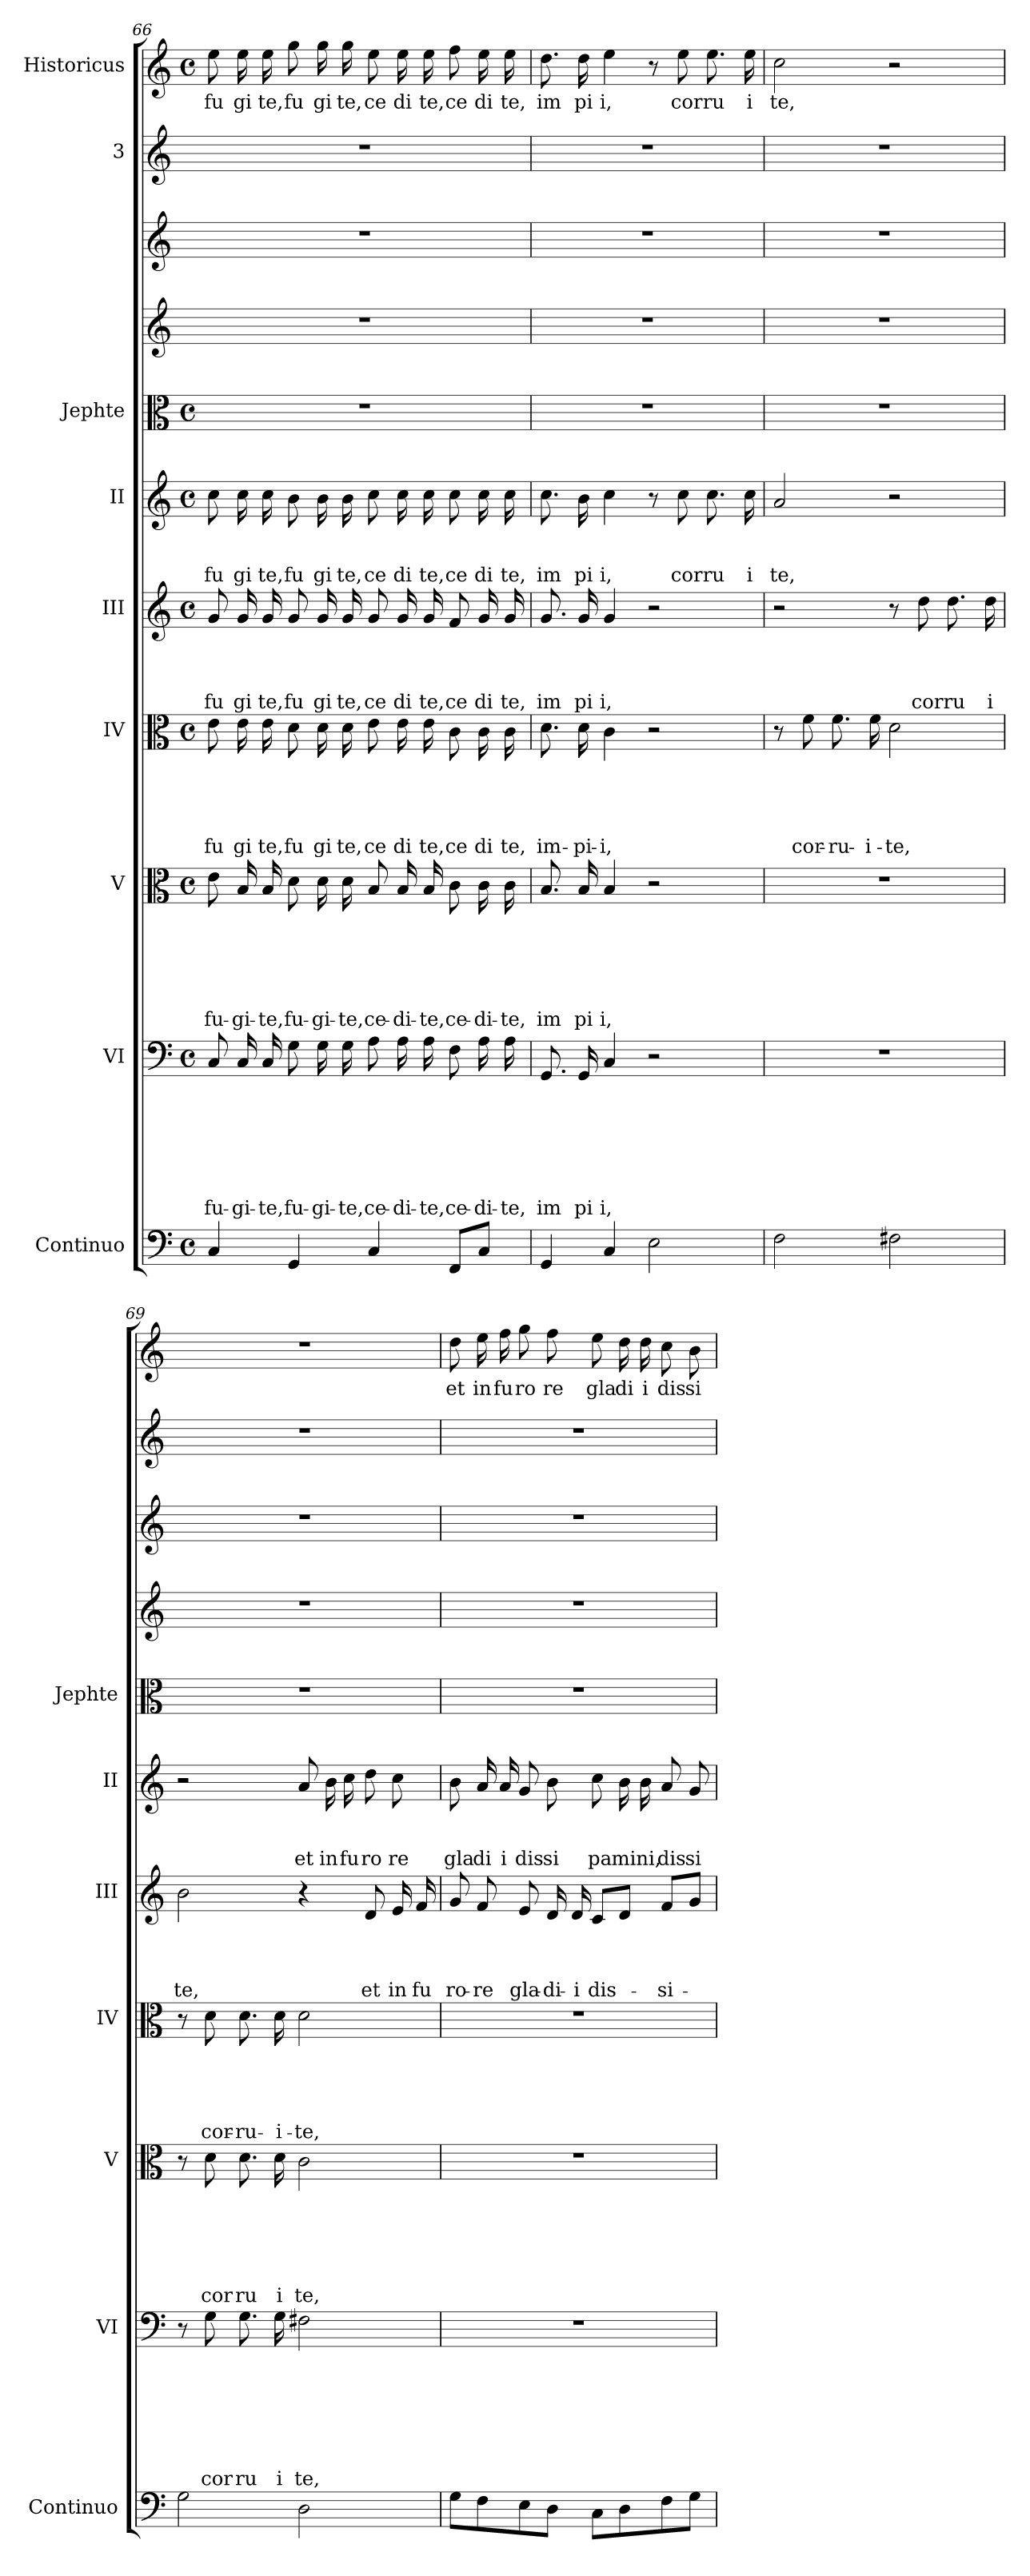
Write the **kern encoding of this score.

**kern	**kern	**text	**text	**text	**text	**text	**text	**text	**kern	**text	**text	**text	**text	**text	**text	**kern	**text	**text	**text	**text	**text	**kern	**text	**text	**text	**text	**kern	**text	**text	**text	**kern	**kern	**kern	**kern	**kern	**text
*part11	*part10	*part10	*part10	*part10	*part10	*part10	*part10	*part10	*part9	*part9	*part9	*part9	*part9	*part9	*part9	*part8	*part8	*part8	*part8	*part8	*part8	*part7	*part7	*part7	*part7	*part7	*part6	*part6	*part6	*part6	*part5	*part4	*part3	*part2	*part1	*part1
*staff11	*staff10	*staff10	*staff10	*staff10	*staff10	*staff10	*staff10	*staff10	*staff9	*staff9	*staff9	*staff9	*staff9	*staff9	*staff9	*staff8	*staff8	*staff8	*staff8	*staff8	*staff8	*staff7	*staff7	*staff7	*staff7	*staff7	*staff6	*staff6	*staff6	*staff6	*staff5	*staff4	*staff3	*staff2	*staff1	*staff1
*I"Continuo	*I"VI	*	*	*	*	*	*	*	*I"V	*	*	*	*	*	*	*I"IV	*	*	*	*	*	*I"III	*	*	*	*	*I"II	*	*	*	*I"Jephte	*	*	*I"3	*I"Historicus	*
*I'Continuo	*I'VI	*	*	*	*	*	*	*	*I'V	*	*	*	*	*	*	*I'IV	*	*	*	*	*	*I'III	*	*	*	*	*I'II	*	*	*	*I'Jephte	*	*	*	*	*
*clefF4	*clefF4	*	*	*	*	*	*	*	*clefC3	*	*	*	*	*	*	*clefC3	*	*	*	*	*	*clefG2	*	*	*	*	*clefG2	*	*	*	*clefC3	*clefG2	*clefG2	*clefG2	*clefG2	*
*k[]	*k[]	*	*	*	*	*	*	*	*k[]	*	*	*	*	*	*	*k[]	*	*	*	*	*	*k[]	*	*	*	*	*k[]	*	*	*	*k[]	*k[]	*k[]	*k[]	*k[]	*
*C:	*C:	*	*	*	*	*	*	*	*C:	*	*	*	*	*	*	*C:	*	*	*	*	*	*C:	*	*	*	*	*C:	*	*	*	*C:	*C:	*C:	*C:	*C:	*
*M4/4	*M4/4	*	*	*	*	*	*	*	*M4/4	*	*	*	*	*	*	*M4/4	*	*	*	*	*	*M4/4	*	*	*	*	*M4/4	*	*	*	*M4/4	*	*	*	*M4/4	*
*met(c)	*met(c)	*	*	*	*	*	*	*	*met(c)	*	*	*	*	*	*	*met(c)	*	*	*	*	*	*met(c)	*	*	*	*	*met(c)	*	*	*	*met(c)	*	*	*	*met(c)	*
=66	=66	=66	=66	=66	=66	=66	=66	=66	=66	=66	=66	=66	=66	=66	=66	=66	=66	=66	=66	=66	=66	=66	=66	=66	=66	=66	=66	=66	=66	=66	=66	=66	=66	=66	=66	=66
!	!	!	!	!	!	!	!	!LO:LY:b	!	!	!	!	!	!	!LO:LY:b	!	!	!	!	!	!LO:LY:b	!	!	!	!	!LO:LY:b	!	!	!	!LO:LY:b	!	!	!	!	!	!LO:LY:b
4C/	8C/	.	.	.	.	.	.	fu-	8e\	.	.	.	.	.	fu-	8e\	.	.	.	.	fu	8g/	.	.	.	fu	8cc\	.	.	fu	1r	1r	1r	1r	8ee\	fu
!	!	!	!	!	!	!	!	!LO:LY:b	!	!	!	!	!	!	!LO:LY:b	!	!	!	!	!	!LO:LY:b	!	!	!	!	!LO:LY:b	!	!	!	!LO:LY:b	!	!	!	!	!	!LO:LY:b
.	16C/	.	.	.	.	.	.	-gi-	16B/	.	.	.	.	.	-gi-	16e\	.	.	.	.	gi	16g/	.	.	.	gi	16cc\	.	.	gi	.	.	.	.	16ee\	gi
!	!	!	!	!	!	!	!	!LO:LY:b	!	!	!	!	!	!	!LO:LY:b	!	!	!	!	!	!LO:LY:b	!	!	!	!	!LO:LY:b	!	!	!	!LO:LY:b	!	!	!	!	!	!LO:LY:b
.	16C/	.	.	.	.	.	.	-te,	16B/	.	.	.	.	.	-te,	16e\	.	.	.	.	te,	16g/	.	.	.	te,	16cc\	.	.	te,	.	.	.	.	16ee\	te,
!	!	!	!	!	!	!	!	!LO:LY:b	!	!	!	!	!	!	!LO:LY:b	!	!	!	!	!	!LO:LY:b	!	!	!	!	!LO:LY:b	!	!	!	!LO:LY:b	!	!	!	!	!	!LO:LY:b
4GG/	8G\	.	.	.	.	.	.	fu-	8d\	.	.	.	.	.	fu-	8d\	.	.	.	.	fu	8g/	.	.	.	fu	8b\	.	.	fu	.	.	.	.	8gg\	fu
!	!	!	!	!	!	!	!	!LO:LY:b	!	!	!	!	!	!	!LO:LY:b	!	!	!	!	!	!LO:LY:b	!	!	!	!	!LO:LY:b	!	!	!	!LO:LY:b	!	!	!	!	!	!LO:LY:b
.	16G\	.	.	.	.	.	.	-gi-	16d\	.	.	.	.	.	-gi-	16d\	.	.	.	.	gi	16g/	.	.	.	gi	16b\	.	.	gi	.	.	.	.	16gg\	gi
!	!	!	!	!	!	!	!	!LO:LY:b	!	!	!	!	!	!	!LO:LY:b	!	!	!	!	!	!LO:LY:b	!	!	!	!	!LO:LY:b	!	!	!	!LO:LY:b	!	!	!	!	!	!LO:LY:b
.	16G\	.	.	.	.	.	.	-te,	16d\	.	.	.	.	.	-te,	16d\	.	.	.	.	te,	16g/	.	.	.	te,	16b\	.	.	te,	.	.	.	.	16gg\	te,
!	!	!	!	!	!	!	!	!LO:LY:b	!	!	!	!	!	!	!LO:LY:b	!	!	!	!	!	!LO:LY:b	!	!	!	!	!LO:LY:b	!	!	!	!LO:LY:b	!	!	!	!	!	!LO:LY:b
4C/	8A\	.	.	.	.	.	.	ce-	8B/	.	.	.	.	.	ce-	8e\	.	.	.	.	ce	8g/	.	.	.	ce	8cc\	.	.	ce	.	.	.	.	8ee\	ce
!	!	!	!	!	!	!	!	!LO:LY:b	!	!	!	!	!	!	!LO:LY:b	!	!	!	!	!	!LO:LY:b	!	!	!	!	!LO:LY:b	!	!	!	!LO:LY:b	!	!	!	!	!	!LO:LY:b
.	16A\	.	.	.	.	.	.	-di-	16B/	.	.	.	.	.	-di-	16e\	.	.	.	.	di	16g/	.	.	.	di	16cc\	.	.	di	.	.	.	.	16ee\	di
!	!	!	!	!	!	!	!	!LO:LY:b	!	!	!	!	!	!	!LO:LY:b	!	!	!	!	!	!LO:LY:b	!	!	!	!	!LO:LY:b	!	!	!	!LO:LY:b	!	!	!	!	!	!LO:LY:b
.	16A\	.	.	.	.	.	.	-te,	16B/	.	.	.	.	.	-te,	16e\	.	.	.	.	te,	16g/	.	.	.	te,	16cc\	.	.	te,	.	.	.	.	16ee\	te,
!	!	!	!	!	!	!	!	!LO:LY:b	!	!	!	!	!	!	!LO:LY:b	!	!	!	!	!	!LO:LY:b	!	!	!	!	!LO:LY:b	!	!	!	!LO:LY:b	!	!	!	!	!	!LO:LY:b
8FF/L	8F\	.	.	.	.	.	.	ce-	8c\	.	.	.	.	.	ce-	8c\	.	.	.	.	ce	8f/	.	.	.	ce	8cc\	.	.	ce	.	.	.	.	8ff\	ce
!	!	!	!	!	!	!	!	!LO:LY:b	!	!	!	!	!	!	!LO:LY:b	!	!	!	!	!	!LO:LY:b	!	!	!	!	!LO:LY:b	!	!	!	!LO:LY:b	!	!	!	!	!	!LO:LY:b
8C/J	16A\	.	.	.	.	.	.	-di-	16c\	.	.	.	.	.	-di-	16c\	.	.	.	.	di	16g/	.	.	.	di	16cc\	.	.	di	.	.	.	.	16ee\	di
!	!	!	!	!	!	!	!	!LO:LY:b	!	!	!	!	!	!	!LO:LY:b	!	!	!	!	!	!LO:LY:b	!	!	!	!	!LO:LY:b	!	!	!	!LO:LY:b	!	!	!	!	!	!LO:LY:b
.	16A\	.	.	.	.	.	.	-te,	16c\	.	.	.	.	.	-te,	16c\	.	.	.	.	te,	16g/	.	.	.	te,	16cc\	.	.	te,	.	.	.	.	16ee\	te,
!!LO:LB:g=z
=67	=67	=67	=67	=67	=67	=67	=67	=67	=67	=67	=67	=67	=67	=67	=67	=67	=67	=67	=67	=67	=67	=67	=67	=67	=67	=67	=67	=67	=67	=67	=67	=67	=67	=67	=67	=67
!	!	!	!	!	!	!	!	!LO:LY:b	!	!	!	!	!	!	!LO:LY:b	!	!	!	!	!	!LO:LY:b	!	!	!	!	!LO:LY:b	!	!	!	!LO:LY:b	!	!	!	!	!	!LO:LY:b
4GG/	8.GG/	.	.	.	.	.	.	im	8.B/	.	.	.	.	.	im	8.d\	.	.	.	.	im-	8.g/	.	.	.	im	8.cc\	.	.	im	1r	1r	1r	1r	8.dd\	im
!	!	!	!	!	!	!	!	!LO:LY:b	!	!	!	!	!	!	!LO:LY:b	!	!	!	!	!	!LO:LY:b	!	!	!	!	!LO:LY:b	!	!	!	!LO:LY:b	!	!	!	!	!	!LO:LY:b
.	16GG/	.	.	.	.	.	.	pi	16B/	.	.	.	.	.	pi	16d\	.	.	.	.	-pi-	16g/	.	.	.	pi	16b\	.	.	pi	.	.	.	.	16dd\	pi
!	!	!	!	!	!	!	!	!LO:LY:b	!	!	!	!	!	!	!LO:LY:b	!	!	!	!	!	!LO:LY:b	!	!	!	!	!LO:LY:b	!	!	!	!LO:LY:b	!	!	!	!	!	!LO:LY:b
4C/	4C/	.	.	.	.	.	.	i,	4B/	.	.	.	.	.	i,	4c\	.	.	.	.	-i,	4g/	.	.	.	i,	4cc\	.	.	i,	.	.	.	.	4ee\	i,
2E\	2r	.	.	.	.	.	.	.	2r	.	.	.	.	.	.	2r	.	.	.	.	.	2r	.	.	.	.	8r	.	.	.	.	.	.	.	8r	.
!	!	!	!	!	!	!	!	!	!	!	!	!	!	!	!	!	!	!	!	!	!	!	!	!	!	!	!	!	!	!LO:LY:b	!	!	!	!	!	!LO:LY:b
.	.	.	.	.	.	.	.	.	.	.	.	.	.	.	.	.	.	.	.	.	.	.	.	.	.	.	8cc\	.	.	cor	.	.	.	.	8ee\	cor
!	!	!	!	!	!	!	!	!	!	!	!	!	!	!	!	!	!	!	!	!	!	!	!	!	!	!	!	!	!	!LO:LY:b	!	!	!	!	!	!LO:LY:b
.	.	.	.	.	.	.	.	.	.	.	.	.	.	.	.	.	.	.	.	.	.	.	.	.	.	.	8.cc\	.	.	ru	.	.	.	.	8.ee\	ru
!	!	!	!	!	!	!	!	!	!	!	!	!	!	!	!	!	!	!	!	!	!	!	!	!	!	!	!	!	!	!LO:LY:b	!	!	!	!	!	!LO:LY:b
.	.	.	.	.	.	.	.	.	.	.	.	.	.	.	.	.	.	.	.	.	.	.	.	.	.	.	16cc\	.	.	i	.	.	.	.	16ee\	i
=68	=68	=68	=68	=68	=68	=68	=68	=68	=68	=68	=68	=68	=68	=68	=68	=68	=68	=68	=68	=68	=68	=68	=68	=68	=68	=68	=68	=68	=68	=68	=68	=68	=68	=68	=68	=68
!	!	!	!	!	!	!	!	!	!	!	!	!	!	!	!	!	!	!	!	!	!	!	!	!	!	!	!	!	!	!LO:LY:b	!	!	!	!	!	!LO:LY:b
2F\	1r	.	.	.	.	.	.	.	1r	.	.	.	.	.	.	8r	.	.	.	.	.	2r	.	.	.	.	2a/	.	.	te,	1r	1r	1r	1r	2cc\	te,
!	!	!	!	!	!	!	!	!	!	!	!	!	!	!	!	!	!	!	!	!	!LO:LY:b	!	!	!	!	!	!	!	!	!	!	!	!	!	!	!
.	.	.	.	.	.	.	.	.	.	.	.	.	.	.	.	8f\	.	.	.	.	cor-	.	.	.	.	.	.	.	.	.	.	.	.	.	.	.
!	!	!	!	!	!	!	!	!	!	!	!	!	!	!	!	!	!	!	!	!	!LO:LY:b	!	!	!	!	!	!	!	!	!	!	!	!	!	!	!
.	.	.	.	.	.	.	.	.	.	.	.	.	.	.	.	8.f\	.	.	.	.	-ru-	.	.	.	.	.	.	.	.	.	.	.	.	.	.	.
!	!	!	!	!	!	!	!	!	!	!	!	!	!	!	!	!	!	!	!	!	!LO:LY:b	!	!	!	!	!	!	!	!	!	!	!	!	!	!	!
.	.	.	.	.	.	.	.	.	.	.	.	.	.	.	.	16f\	.	.	.	.	-i-	.	.	.	.	.	.	.	.	.	.	.	.	.	.	.
!	!	!	!	!	!	!	!	!	!	!	!	!	!	!	!	!	!	!	!	!	!LO:LY:b	!	!	!	!	!	!	!	!	!	!	!	!	!	!	!
2F#X\	.	.	.	.	.	.	.	.	.	.	.	.	.	.	.	2d\	.	.	.	.	-te,	8r	.	.	.	.	2r	.	.	.	.	.	.	.	2r	.
!	!	!	!	!	!	!	!	!	!	!	!	!	!	!	!	!	!	!	!	!	!	!	!	!	!	!LO:LY:b	!	!	!	!	!	!	!	!	!	!
.	.	.	.	.	.	.	.	.	.	.	.	.	.	.	.	.	.	.	.	.	.	8dd\	.	.	.	cor	.	.	.	.	.	.	.	.	.	.
!	!	!	!	!	!	!	!	!	!	!	!	!	!	!	!	!	!	!	!	!	!	!	!	!	!	!LO:LY:b	!	!	!	!	!	!	!	!	!	!
.	.	.	.	.	.	.	.	.	.	.	.	.	.	.	.	.	.	.	.	.	.	8.dd\	.	.	.	ru	.	.	.	.	.	.	.	.	.	.
!	!	!	!	!	!	!	!	!	!	!	!	!	!	!	!	!	!	!	!	!	!	!	!	!	!	!LO:LY:b	!	!	!	!	!	!	!	!	!	!
.	.	.	.	.	.	.	.	.	.	.	.	.	.	.	.	.	.	.	.	.	.	16dd\	.	.	.	i	.	.	.	.	.	.	.	.	.	.
=69	=69	=69	=69	=69	=69	=69	=69	=69	=69	=69	=69	=69	=69	=69	=69	=69	=69	=69	=69	=69	=69	=69	=69	=69	=69	=69	=69	=69	=69	=69	=69	=69	=69	=69	=69	=69
!	!	!	!	!	!	!	!	!	!	!	!	!	!	!	!	!	!	!	!	!	!	!	!	!	!	!LO:LY:b	!	!	!	!	!	!	!	!	!	!
2G\	8r	.	.	.	.	.	.	.	8r	.	.	.	.	.	.	8r	.	.	.	.	.	2b\	.	.	.	te,	2r	.	.	.	1r	1r	1r	1r	1r	.
!	!	!	!	!	!	!	!	!LO:LY:b	!	!	!	!	!	!	!LO:LY:b	!	!	!	!	!	!LO:LY:b	!	!	!	!	!	!	!	!	!	!	!	!	!	!	!
.	8G\	.	.	.	.	.	.	cor	8d\	.	.	.	.	.	cor	8d\	.	.	.	.	cor-	.	.	.	.	.	.	.	.	.	.	.	.	.	.	.
!	!	!	!	!	!	!	!	!LO:LY:b	!	!	!	!	!	!	!LO:LY:b	!	!	!	!	!	!LO:LY:b	!	!	!	!	!	!	!	!	!	!	!	!	!	!	!
.	8.G\	.	.	.	.	.	.	ru	8.d\	.	.	.	.	.	ru	8.d\	.	.	.	.	-ru-	.	.	.	.	.	.	.	.	.	.	.	.	.	.	.
!	!	!	!	!	!	!	!	!LO:LY:b	!	!	!	!	!	!	!LO:LY:b	!	!	!	!	!	!LO:LY:b	!	!	!	!	!	!	!	!	!	!	!	!	!	!	!
.	16G\	.	.	.	.	.	.	i	16d\	.	.	.	.	.	i	16d\	.	.	.	.	-i-	.	.	.	.	.	.	.	.	.	.	.	.	.	.	.
!	!	!	!	!	!	!	!	!LO:LY:b	!	!	!	!	!	!	!LO:LY:b	!	!	!	!	!	!LO:LY:b	!	!	!	!	!	!	!	!	!LO:LY:b	!	!	!	!	!	!
2D\	2F#X\	.	.	.	.	.	.	te,	2c\	.	.	.	.	.	te,	2d\	.	.	.	.	-te,	4r	.	.	.	.	8a/	.	.	et	.	.	.	.	.	.
!	!	!	!	!	!	!	!	!	!	!	!	!	!	!	!	!	!	!	!	!	!	!	!	!	!	!	!	!	!	!LO:LY:b	!	!	!	!	!	!
.	.	.	.	.	.	.	.	.	.	.	.	.	.	.	.	.	.	.	.	.	.	.	.	.	.	.	16b\	.	.	in	.	.	.	.	.	.
!	!	!	!	!	!	!	!	!	!	!	!	!	!	!	!	!	!	!	!	!	!	!	!	!	!	!	!	!	!	!LO:LY:b	!	!	!	!	!	!
.	.	.	.	.	.	.	.	.	.	.	.	.	.	.	.	.	.	.	.	.	.	.	.	.	.	.	16cc\	.	.	fu	.	.	.	.	.	.
!	!	!	!	!	!	!	!	!	!	!	!	!	!	!	!	!	!	!	!	!	!	!	!	!	!	!LO:LY:b	!	!	!	!LO:LY:b	!	!	!	!	!	!
.	.	.	.	.	.	.	.	.	.	.	.	.	.	.	.	.	.	.	.	.	.	8d/	.	.	.	et	8dd\	.	.	ro	.	.	.	.	.	.
!	!	!	!	!	!	!	!	!	!	!	!	!	!	!	!	!	!	!	!	!	!	!	!	!	!	!LO:LY:b	!	!	!	!LO:LY:b	!	!	!	!	!	!
.	.	.	.	.	.	.	.	.	.	.	.	.	.	.	.	.	.	.	.	.	.	16e/	.	.	.	in	8cc\	.	.	re	.	.	.	.	.	.
!	!	!	!	!	!	!	!	!	!	!	!	!	!	!	!	!	!	!	!	!	!	!	!	!	!	!LO:LY:b	!	!	!	!	!	!	!	!	!	!
.	.	.	.	.	.	.	.	.	.	.	.	.	.	.	.	.	.	.	.	.	.	16f/	.	.	.	fu	.	.	.	.	.	.	.	.	.	.
!!LO:PB:g=z
=70	=70	=70	=70	=70	=70	=70	=70	=70	=70	=70	=70	=70	=70	=70	=70	=70	=70	=70	=70	=70	=70	=70	=70	=70	=70	=70	=70	=70	=70	=70	=70	=70	=70	=70	=70	=70
!	!	!	!	!	!	!	!	!	!	!	!	!	!	!	!	!	!	!	!	!	!	!	!	!	!	!LO:LY:b	!	!	!	!LO:LY:b	!	!	!	!	!	!LO:LY:b
8G\L	1r	.	.	.	.	.	.	.	1r	.	.	.	.	.	.	1r	.	.	.	.	.	8g/	.	.	.	ro-	8b\	.	.	gla	1r	1r	1r	1r	8dd\	et
!	!	!	!	!	!	!	!	!	!	!	!	!	!	!	!	!	!	!	!	!	!	!	!	!	!	!LO:LY:b	!	!	!	!LO:LY:b	!	!	!	!	!	!LO:LY:b
8F\	.	.	.	.	.	.	.	.	.	.	.	.	.	.	.	.	.	.	.	.	.	8f/	.	.	.	-re	16a/	.	.	di	.	.	.	.	16ee\	in
!	!	!	!	!	!	!	!	!	!	!	!	!	!	!	!	!	!	!	!	!	!	!	!	!	!	!	!	!	!	!LO:LY:b	!	!	!	!	!	!LO:LY:b
.	.	.	.	.	.	.	.	.	.	.	.	.	.	.	.	.	.	.	.	.	.	.	.	.	.	.	16a/	.	.	i	.	.	.	.	16ff\	fu
!	!	!	!	!	!	!	!	!	!	!	!	!	!	!	!	!	!	!	!	!	!	!	!	!	!	!LO:LY:b	!	!	!	!LO:LY:b	!	!	!	!	!	!LO:LY:b
8E\	.	.	.	.	.	.	.	.	.	.	.	.	.	.	.	.	.	.	.	.	.	8e/	.	.	.	gla-	8g/	.	.	dis	.	.	.	.	8gg\	ro
!	!	!	!	!	!	!	!	!	!	!	!	!	!	!	!	!	!	!	!	!	!	!	!	!	!	!LO:LY:b	!	!	!	!LO:LY:b	!	!	!	!	!	!LO:LY:b
8D\J	.	.	.	.	.	.	.	.	.	.	.	.	.	.	.	.	.	.	.	.	.	16d/	.	.	.	-di-	8b\	.	.	si	.	.	.	.	8ff\	re
!	!	!	!	!	!	!	!	!	!	!	!	!	!	!	!	!	!	!	!	!	!	!	!	!	!	!LO:LY:b	!	!	!	!	!	!	!	!	!	!
.	.	.	.	.	.	.	.	.	.	.	.	.	.	.	.	.	.	.	.	.	.	16d/	.	.	.	-i	.	.	.	.	.	.	.	.	.	.
!	!	!	!	!	!	!	!	!	!	!	!	!	!	!	!	!	!	!	!	!	!	!	!	!	!	!LO:LY:b	!	!	!	!LO:LY:b	!	!	!	!	!	!LO:LY:b
8C\L	.	.	.	.	.	.	.	.	.	.	.	.	.	.	.	.	.	.	.	.	.	8c/L	.	.	.	dis-	8cc\	.	.	pa	.	.	.	.	8ee\	gla
!	!	!	!	!	!	!	!	!	!	!	!	!	!	!	!	!	!	!	!	!	!	!	!	!	!	!	!	!	!	!LO:LY:b	!	!	!	!	!	!LO:LY:b
8D\	.	.	.	.	.	.	.	.	.	.	.	.	.	.	.	.	.	.	.	.	.	8d/J	.	.	.	.	16b\	.	.	mini,	.	.	.	.	16dd\	di
!	!	!	!	!	!	!	!	!	!	!	!	!	!	!	!	!	!	!	!	!	!	!	!	!	!	!	!	!	!	!	!	!	!	!	!	!LO:LY:b
.	.	.	.	.	.	.	.	.	.	.	.	.	.	.	.	.	.	.	.	.	.	.	.	.	.	.	16b\	.	.	.	.	.	.	.	16dd\	i
!	!	!	!	!	!	!	!	!	!	!	!	!	!	!	!	!	!	!	!	!	!	!	!	!	!	!LO:LY:b	!	!	!	!LO:LY:b	!	!	!	!	!	!LO:LY:b
8F\	.	.	.	.	.	.	.	.	.	.	.	.	.	.	.	.	.	.	.	.	.	8f/L	.	.	.	-si-	8a/	.	.	dis	.	.	.	.	8cc\	dis
!	!	!	!	!	!	!	!	!	!	!	!	!	!	!	!	!	!	!	!	!	!	!	!	!	!	!	!	!	!	!LO:LY:b	!	!	!	!	!	!LO:LY:b
8G\J	.	.	.	.	.	.	.	.	.	.	.	.	.	.	.	.	.	.	.	.	.	8g/J	.	.	.	.	8g/	.	.	si	.	.	.	.	8b\	si
=	=	=	=	=	=	=	=	=	=	=	=	=	=	=	=	=	=	=	=	=	=	=	=	=	=	=	=	=	=	=	=	=	=	=	=	=
*-	*-	*-	*-	*-	*-	*-	*-	*-	*-	*-	*-	*-	*-	*-	*-	*-	*-	*-	*-	*-	*-	*-	*-	*-	*-	*-	*-	*-	*-	*-	*-	*-	*-	*-	*-	*-
